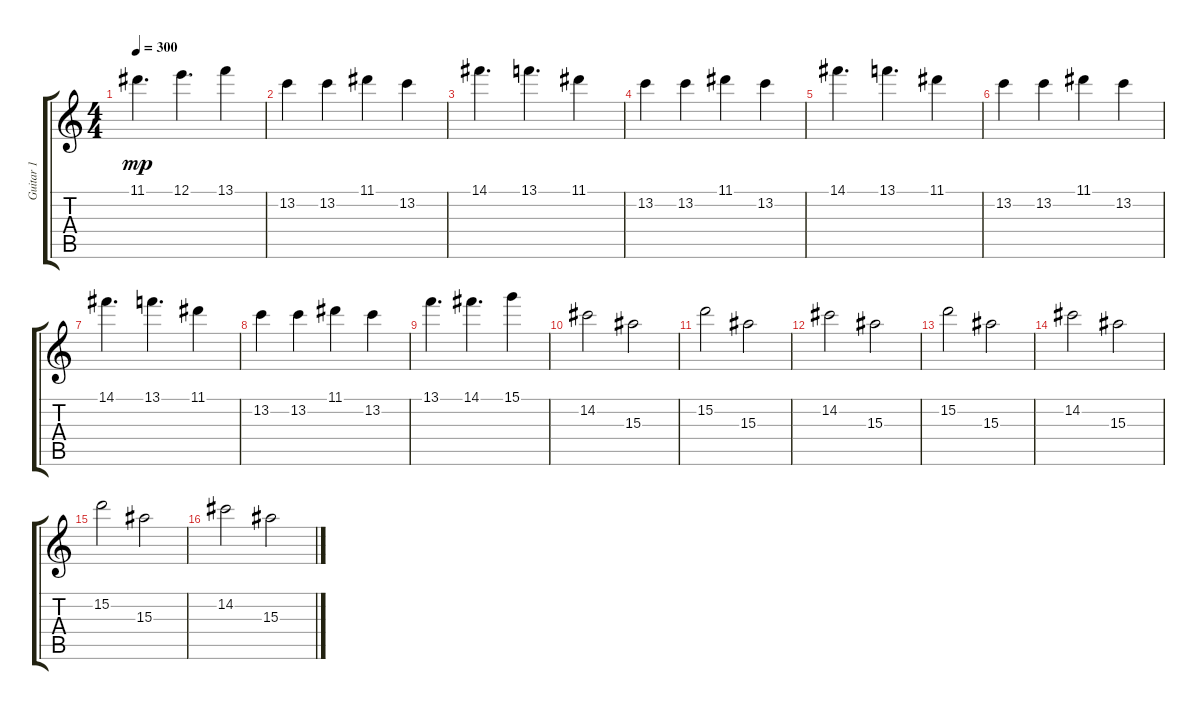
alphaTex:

\track ("Guitar 1" "Guitar 1") {instrument distortionguitar}
\staff {score tabs}
\tuning (E4 B3 G3 D3 A2 E2) {hide}
\ts (4 4)
\tempo 300
\clef g2
\ks c
11.1.4{d dy mp} 12.1.4{d} 13.1.4 |
13.2.4 13.2.4 11.1.4 13.2.4 |
14.1.4{d} 13.1.4{d} 11.1.4 |
13.2.4 13.2.4 11.1.4 13.2.4 |
14.1.4{d} 13.1.4{d} 11.1.4 |
13.2.4 13.2.4 11.1.4 13.2.4 |
14.1.4{d} 13.1.4{d} 11.1.4 |
13.2.4 13.2.4 11.1.4 13.2.4 |
13.1.4{d} 14.1.4{d} 15.1.4 |
14.2.2 15.3.2 |
15.2.2 15.3.2 |
14.2.2 15.3.2 |
15.2.2 15.3.2 |
14.2.2 15.3.2 |
15.2.2 15.3.2 |
14.2.2 15.3.2
